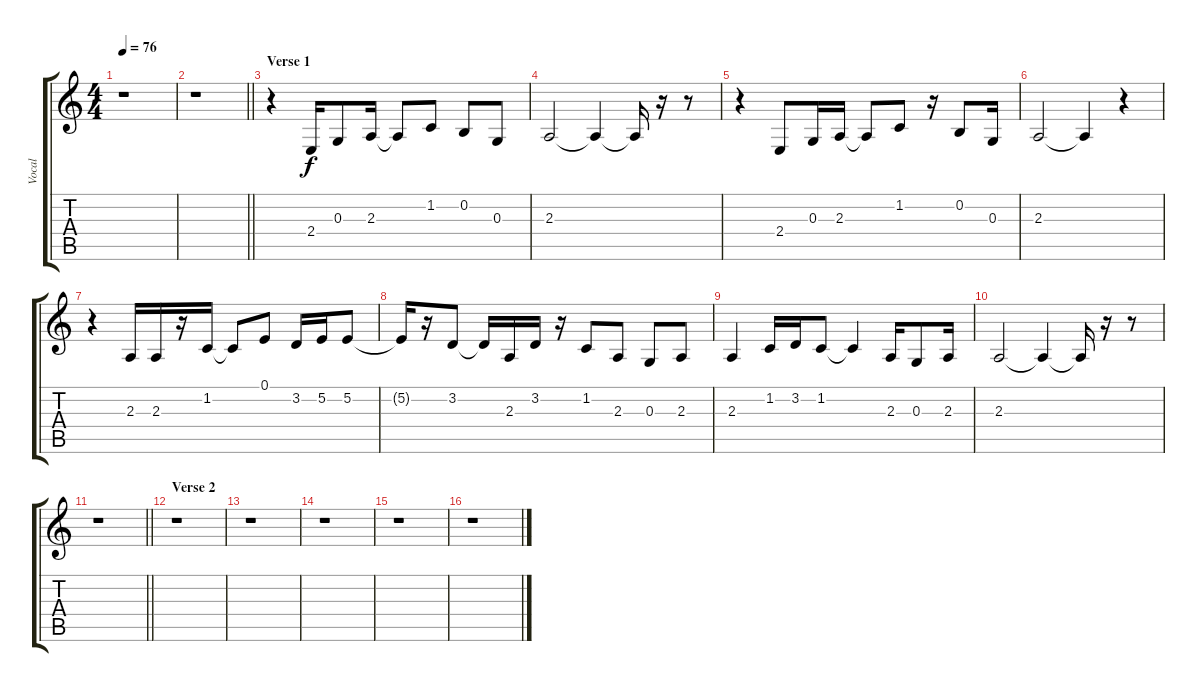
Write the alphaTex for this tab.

\track ("Vocal" "Vocal") {instrument altosax}
\staff {score tabs}
\tuning (E4 B3 G3 D3 A2 E2) {hide}
\ts (4 4)
\tempo 76
\clef g2
\ks c
r.1{dy f instrument altosax} |
\barLineRight lightlight
r.1 |
\section ("" "Verse 1")
r.4 2.4.16 0.3.8 2.3.16 2.3{t}.8 1.2.8 0.2.8 0.3.8 |
2.3.2 2.3{t}.4 2.3{t}.16 r.16 r.8 |
r.4 2.4.8 0.3.16 2.3.16 2.3{t}.8 1.2.8 r.16 0.2.8 0.3.16 |
2.3.2 2.3{t}.4 r.4 |
r.4 2.3.16 2.3.16 r.16 1.2.16 1.2{t}.8 0.1.8 3.2.16 5.2.16 5.2.8 |
5.2{t}.16 r.16 3.2.8 3.2{t}.16 2.3.16 3.2.16 r.16 1.2.8 2.3.8 0.3.8 2.3.8 |
2.3.4 1.2.16 3.2.16 1.2.8 1.2{t}.4 2.3.16 0.3.8 2.3.16 |
2.3.2 2.3{t}.4 2.3{t}.16 r.16 r.8 |
\barLineRight lightlight
r.1 |
\section ("" "Verse 2")
r.1 |
r.1 |
r.1 |
r.1 |
r.1
